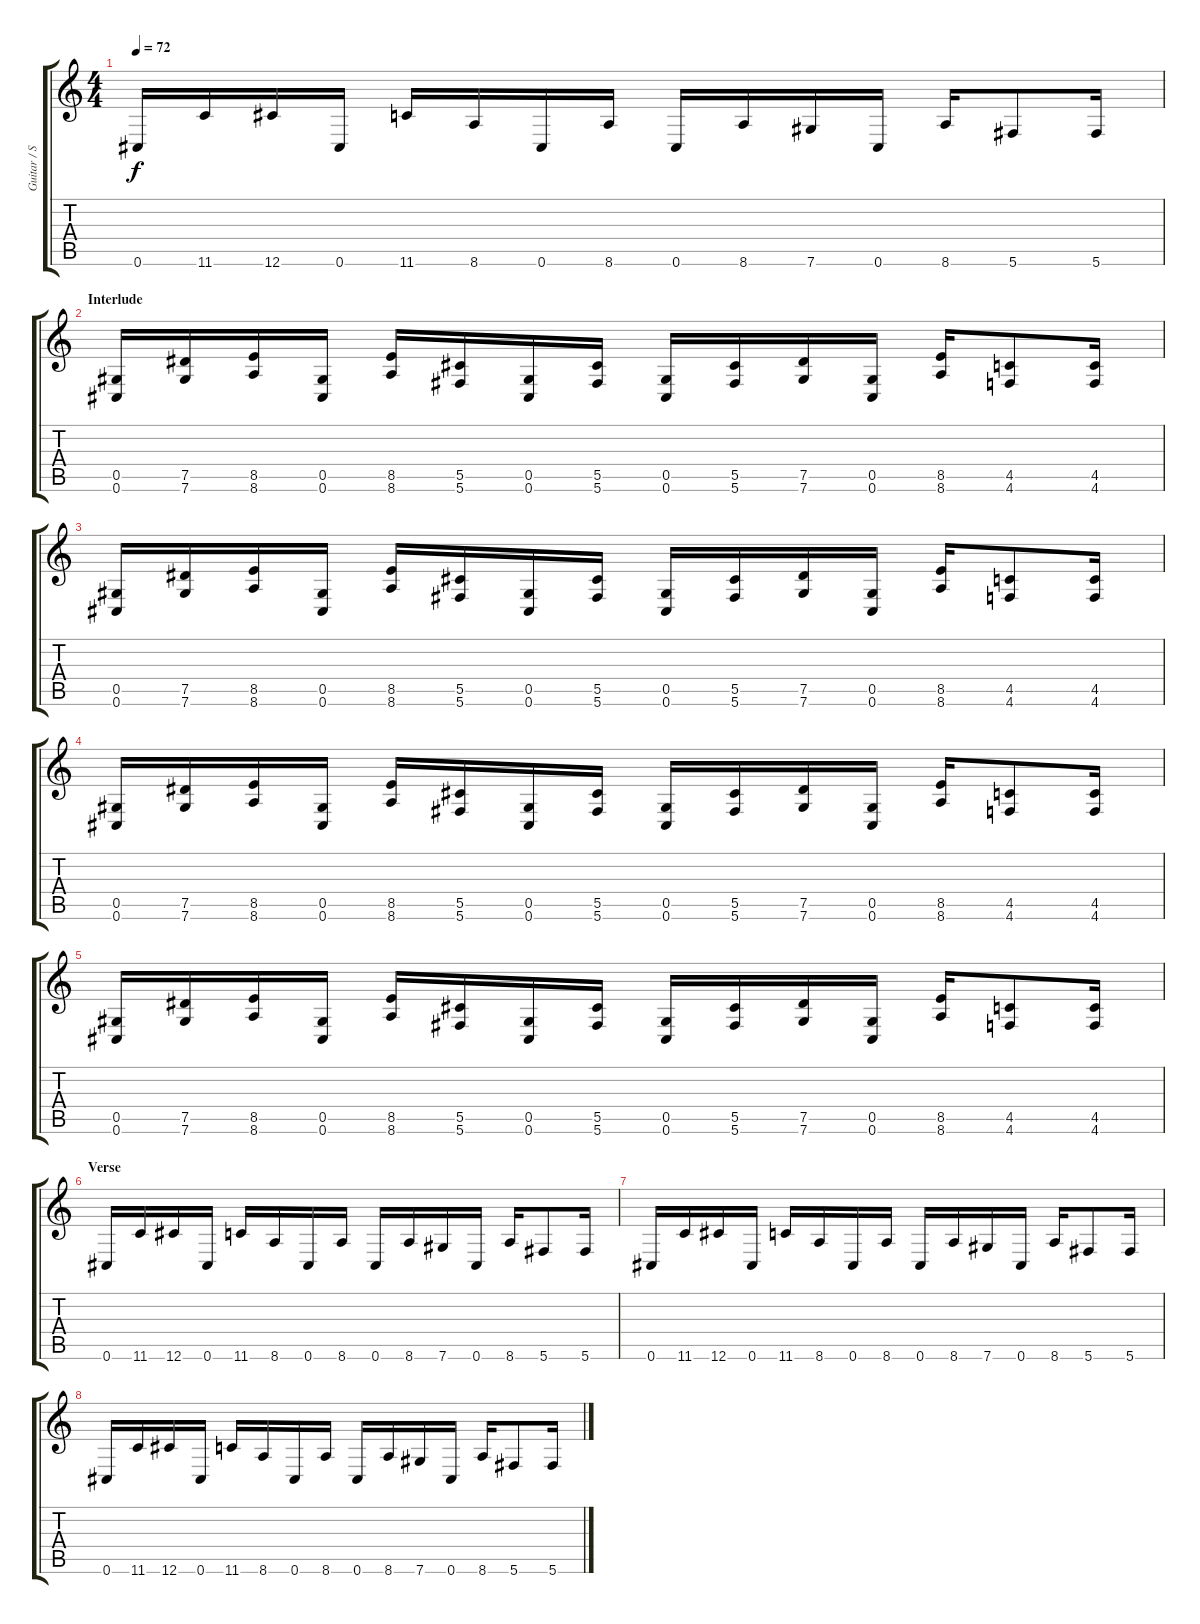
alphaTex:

\track ("Guitar / Steph Carpenter" "Guitar / S") {instrument overdrivenguitar}
\staff {score tabs}
\tuning (Eb4 Bb3 Gb3 Db3 Ab2 Db2) {hide}
\ts (4 4)
\tempo 72
\clef g2
\ks c
0.6.16{dy f} 11.6.16 12.6.16 0.6.16 11.6.16 8.6.16 0.6.16 8.6.16 0.6.16 8.6.16 7.6.16 0.6.16 8.6.16 5.6.8 5.6.16 |
\section ("" "Interlude")
(0.5 0.6).16{volume 16} (7.5 7.6).16 (8.5 8.6).16 (0.5 0.6).16 (8.5 8.6).16 (5.5 5.6).16 (0.5 0.6).16 (5.5 5.6).16 (0.5 0.6).16 (5.5 5.6).16 (7.5 7.6).16 (0.5 0.6).16 (8.5 8.6).16 (4.5 4.6).8 (4.5 4.6).16 |
(0.5 0.6).16 (7.5 7.6).16 (8.5 8.6).16 (0.5 0.6).16 (8.5 8.6).16 (5.5 5.6).16 (0.5 0.6).16 (5.5 5.6).16 (0.5 0.6).16 (5.5 5.6).16 (7.5 7.6).16 (0.5 0.6).16 (8.5 8.6).16 (4.5 4.6).8 (4.5 4.6).16 |
(0.5 0.6).16 (7.5 7.6).16 (8.5 8.6).16 (0.5 0.6).16 (8.5 8.6).16 (5.5 5.6).16 (0.5 0.6).16 (5.5 5.6).16 (0.5 0.6).16 (5.5 5.6).16 (7.5 7.6).16 (0.5 0.6).16 (8.5 8.6).16 (4.5 4.6).8 (4.5 4.6).16 |
(0.5 0.6).16 (7.5 7.6).16 (8.5 8.6).16 (0.5 0.6).16 (8.5 8.6).16 (5.5 5.6).16 (0.5 0.6).16 (5.5 5.6).16 (0.5 0.6).16 (5.5 5.6).16 (7.5 7.6).16 (0.5 0.6).16 (8.5 8.6).16 (4.5 4.6).8 (4.5 4.6).16 |
\section ("" "Verse")
0.6.16{volume 13} 11.6.16 12.6.16 0.6.16 11.6.16 8.6.16 0.6.16 8.6.16 0.6.16 8.6.16 7.6.16 0.6.16 8.6.16 5.6.8 5.6.16 |
0.6.16 11.6.16 12.6.16 0.6.16 11.6.16 8.6.16 0.6.16 8.6.16 0.6.16 8.6.16 7.6.16 0.6.16 8.6.16 5.6.8 5.6.16 |
0.6.16 11.6.16 12.6.16 0.6.16 11.6.16 8.6.16 0.6.16 8.6.16 0.6.16 8.6.16 7.6.16 0.6.16 8.6.16 5.6.8 5.6.16
